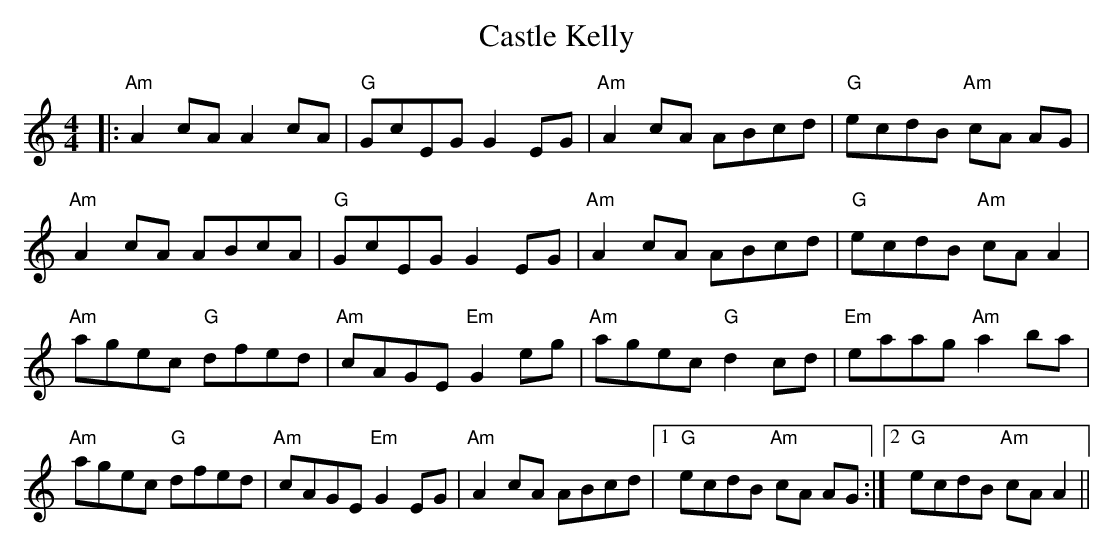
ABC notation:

X:1
T: Castle Kelly
M: 4/4
L: 1/8
K: Amin
|:"Am"A2 cA A2cA|"G"GcEG G2 EG|"Am"A2 cA ABcd|"G"ecdB "Am"cA AG|
"Am"A2 cA ABcA|"G"GcEG G2 EG|"Am"A2 cA ABcd|"G"ecdB "Am"cA A2|
"Am"agec "G"dfed|"Am"cAGE "Em"G2 eg|"Am"agec "G"d2cd|"Em"eaag "Am"a2ba|
"Am"agec "G"dfed|"Am"cAGE "Em"G2 EG|"Am"A2 cA ABcd|1 "G"ecdB "Am"cA AG:|2 "G"ecdB "Am"cA A2||
